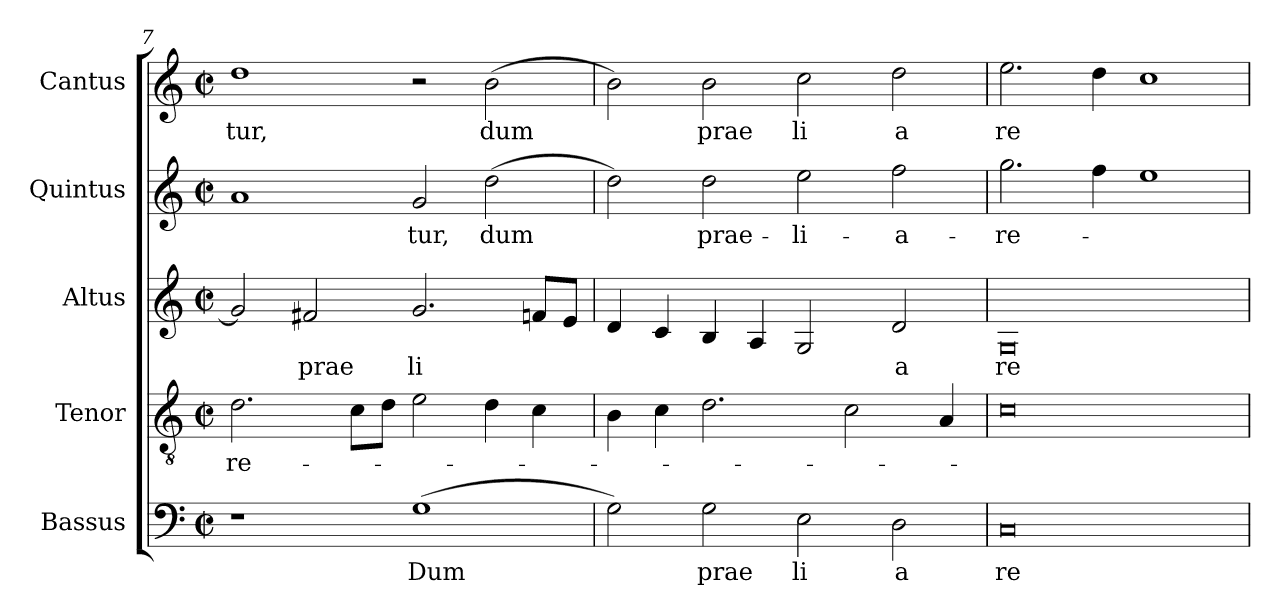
**kern	**text	**kern	**text	**kern	**text	**kern	**text	**kern	**text
*part5	*part5	*part4	*part4	*part3	*part3	*part2	*part2	*part1	*part1
*staff5	*staff5	*staff4	*staff4	*staff3	*staff3	*staff2	*staff2	*staff1	*staff1
*I"Bassus	*	*I"Tenor	*	*I"Altus	*	*I"Quintus	*	*I"Cantus	*
*clefF4	*	*clefGv2	*	*clefG2	*	*clefG2	*	*clefG2	*
*M2/2	*	*M2/2	*	*M2/2	*	*M2/2	*	*M2/2	*
*met(c|)	*	*met(c|)	*	*met(c|)	*	*met(c|)	*	*met(c|)	*
=7	=7	=7	=7	=7	=7	=7	=7	=7	=7
!	!	!	!LO:LY:b:cj	!	!	!	!	!	!LO:LY:b:cj
1r	.	2.d\	-re-	2g/]	.	1a	.	1dd	tur,
!	!	!	!	!	!LO:LY:b:cj	!	!	!	!
.	.	.	.	2f#X/	prae	.	.	.	.
.	.	8c\L	.	.	.	.	.	.	.
.	.	8d\J	.	.	.	.	.	.	.
!	!LO:LY:b	!	!	!	!LO:LY:b:cj	!	!LO:LY:b:cj	!	!
(>1G	Dum	2e\	.	2.g/	li	2g/	-tur,	2r	.
!	!	!	!	!	!	!	!LO:LY:b	!	!LO:LY:b
.	.	4d\	.	.	.	(>2dd\	dum	(>2b\	dum
.	.	4c\	.	8fn/L	.	.	.	.	.
.	.	.	.	8e/J	.	.	.	.	.
=8	=8	=8	=8	=8	=8	=8	=8	=8	=8
2G\)	.	4B\	.	4d/	.	2dd\)	.	2b\)	.
.	.	4c\	.	4c/	.	.	.	.	.
!	!LO:LY:b:cj	!	!	!	!	!	!LO:LY:b:cj	!	!LO:LY:b:cj
2G\	prae	2.d\	.	4B/	.	2dd\	prae-	2b\	prae
.	.	.	.	4A/	.	.	.	.	.
!	!LO:LY:b:cj	!	!	!	!	!	!LO:LY:b:cj	!	!LO:LY:b:cj
2E\	li	.	.	2G/	.	2ee\	-li-	2cc\	li
.	.	2c\	.	.	.	.	.	.	.
!	!LO:LY:b:cj	!	!	!	!LO:LY:b:cj	!	!LO:LY:b:cj	!	!LO:LY:b:cj
2D\	a	.	.	2d/	a	2ff\	-a-	2dd\	a
.	.	4A/	.	.	.	.	.	.	.
=9	=9	=9	=9	=9	=9	=9	=9	=9	=9
!	!LO:LY:b:cj	!	!	!	!LO:LY:b:cj	!	!LO:LY:b:cj	!	!LO:LY:b:cj
0C	re	0c	.	0G	re	2.gg\	-re-	2.ee\	re
.	.	.	.	.	.	4ff\	.	4dd\	.
.	.	.	.	.	.	1ee	.	1cc	.
=	=	=	=	=	=	=	=	=	=
*-	*-	*-	*-	*-	*-	*-	*-	*-	*-
